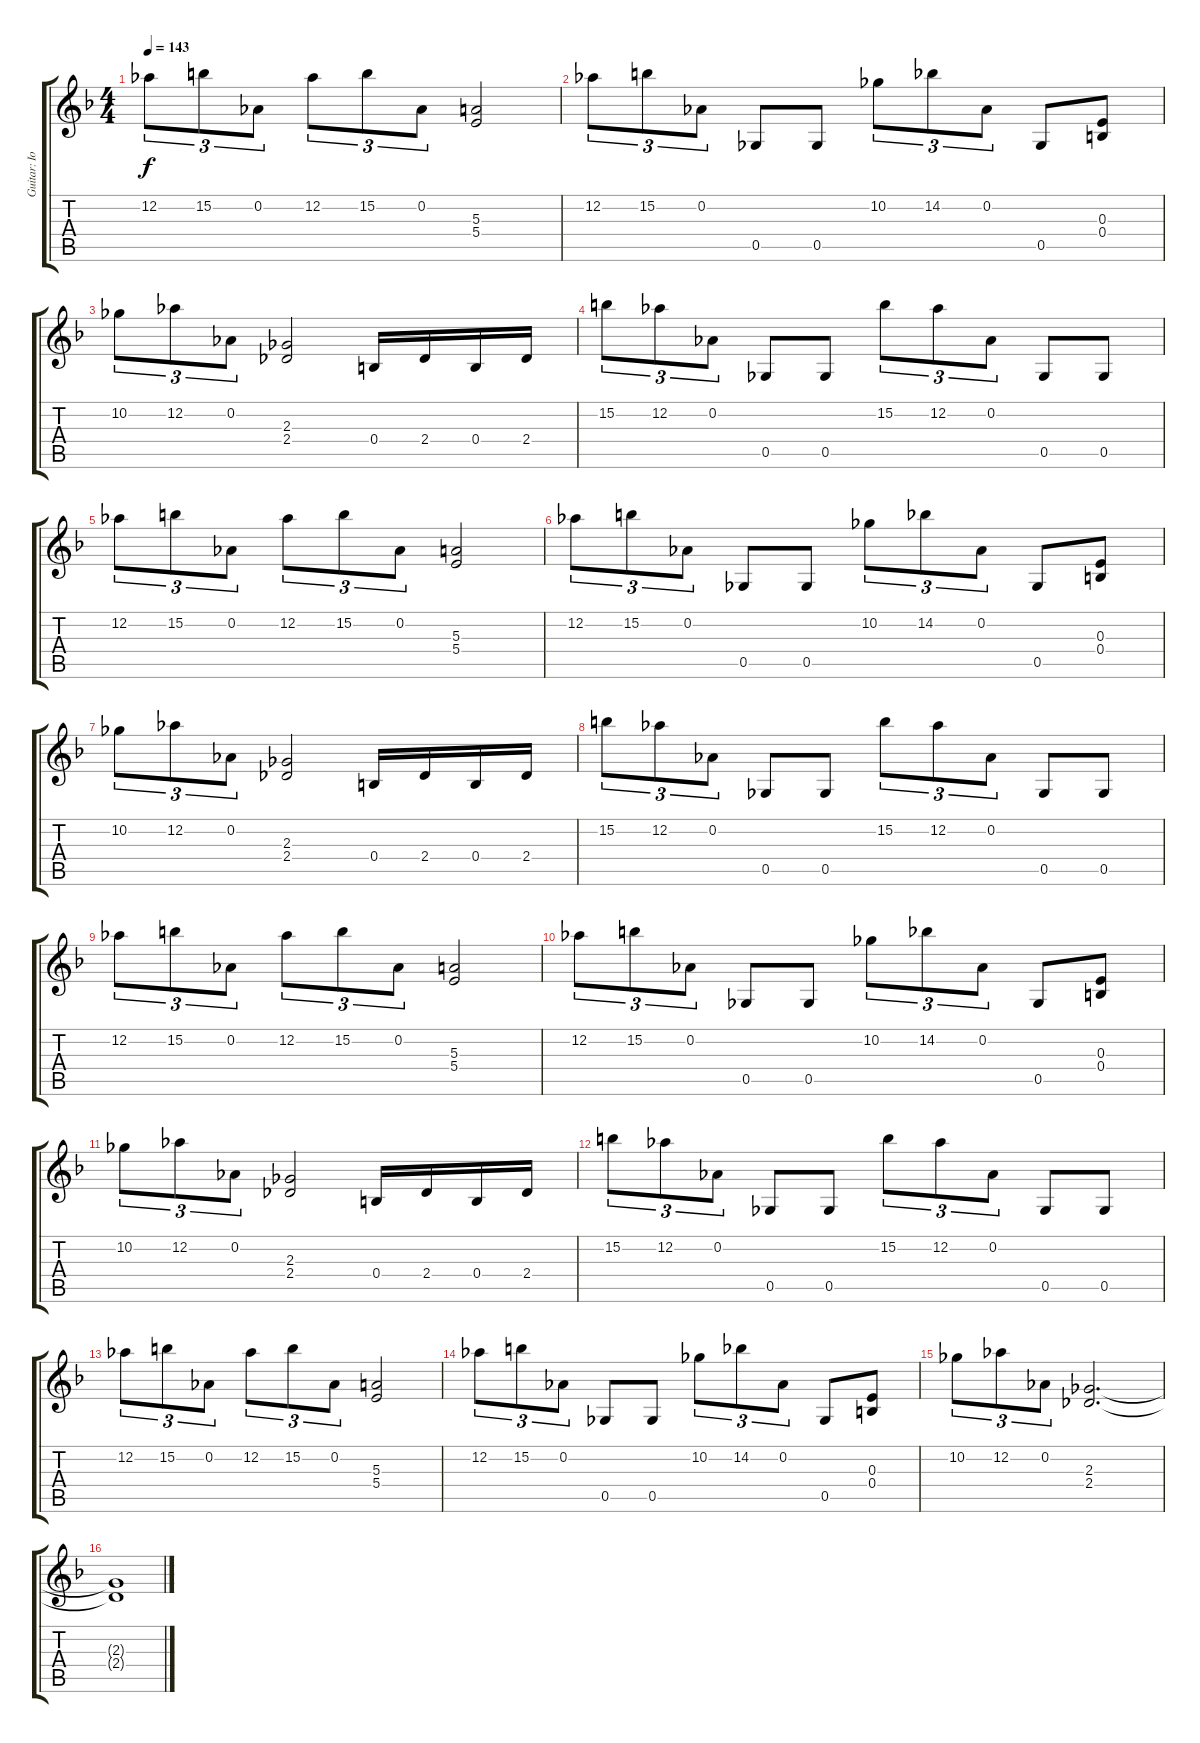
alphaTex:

\track ("Guitar: IommI" "Guitar: Io") {instrument distortionguitar}
\staff {score tabs}
\tuning (Db4 Ab3 E3 B2 Gb2 Db2) {hide}
\ts (4 4)
\tempo 143
\clef g2
\ks f
12.2.8{tu (3 2) dy f} 15.2.8{tu (3 2)} 0.2.8{tu (3 2)} 12.2.8{tu (3 2)} 15.2.8{tu (3 2)} 0.2.8{tu (3 2)} (5.3 5.4).2 |
12.2.8{tu (3 2)} 15.2.8{tu (3 2)} 0.2.8{tu (3 2)} 0.5.8 0.5.8 10.2.8{tu (3 2)} 14.2.8{tu (3 2)} 0.2.8{tu (3 2)} 0.5.8 (0.3 0.4).8 |
10.2.8{tu (3 2)} 12.2.8{tu (3 2)} 0.2.8{tu (3 2)} (2.3 2.4).2 0.4.16 2.4.16 0.4.16 2.4.16 |
15.2.8{tu (3 2)} 12.2.8{tu (3 2)} 0.2.8{tu (3 2)} 0.5.8 0.5.8 15.2.8{tu (3 2)} 12.2.8{tu (3 2)} 0.2.8{tu (3 2)} 0.5.8 0.5.8 |
12.2.8{tu (3 2)} 15.2.8{tu (3 2)} 0.2.8{tu (3 2)} 12.2.8{tu (3 2)} 15.2.8{tu (3 2)} 0.2.8{tu (3 2)} (5.3 5.4).2 |
12.2.8{tu (3 2)} 15.2.8{tu (3 2)} 0.2.8{tu (3 2)} 0.5.8 0.5.8 10.2.8{tu (3 2)} 14.2.8{tu (3 2)} 0.2.8{tu (3 2)} 0.5.8 (0.3 0.4).8 |
10.2.8{tu (3 2)} 12.2.8{tu (3 2)} 0.2.8{tu (3 2)} (2.3 2.4).2 0.4.16 2.4.16 0.4.16 2.4.16 |
15.2.8{tu (3 2)} 12.2.8{tu (3 2)} 0.2.8{tu (3 2)} 0.5.8 0.5.8 15.2.8{tu (3 2)} 12.2.8{tu (3 2)} 0.2.8{tu (3 2)} 0.5.8 0.5.8 |
12.2.8{tu (3 2)} 15.2.8{tu (3 2)} 0.2.8{tu (3 2)} 12.2.8{tu (3 2)} 15.2.8{tu (3 2)} 0.2.8{tu (3 2)} (5.3 5.4).2 |
12.2.8{tu (3 2)} 15.2.8{tu (3 2)} 0.2.8{tu (3 2)} 0.5.8 0.5.8 10.2.8{tu (3 2)} 14.2.8{tu (3 2)} 0.2.8{tu (3 2)} 0.5.8 (0.3 0.4).8 |
10.2.8{tu (3 2)} 12.2.8{tu (3 2)} 0.2.8{tu (3 2)} (2.3 2.4).2 0.4.16 2.4.16 0.4.16 2.4.16 |
15.2.8{tu (3 2)} 12.2.8{tu (3 2)} 0.2.8{tu (3 2)} 0.5.8 0.5.8 15.2.8{tu (3 2)} 12.2.8{tu (3 2)} 0.2.8{tu (3 2)} 0.5.8 0.5.8 |
12.2.8{tu (3 2)} 15.2.8{tu (3 2)} 0.2.8{tu (3 2)} 12.2.8{tu (3 2)} 15.2.8{tu (3 2)} 0.2.8{tu (3 2)} (5.3 5.4).2 |
12.2.8{tu (3 2)} 15.2.8{tu (3 2)} 0.2.8{tu (3 2)} 0.5.8 0.5.8 10.2.8{tu (3 2)} 14.2.8{tu (3 2)} 0.2.8{tu (3 2)} 0.5.8 (0.3 0.4).8 |
10.2.8{tu (3 2)} 12.2.8{tu (3 2)} 0.2.8{tu (3 2)} (2.3 2.4).2{d} |
(2.3{t} 2.4{t}).1
